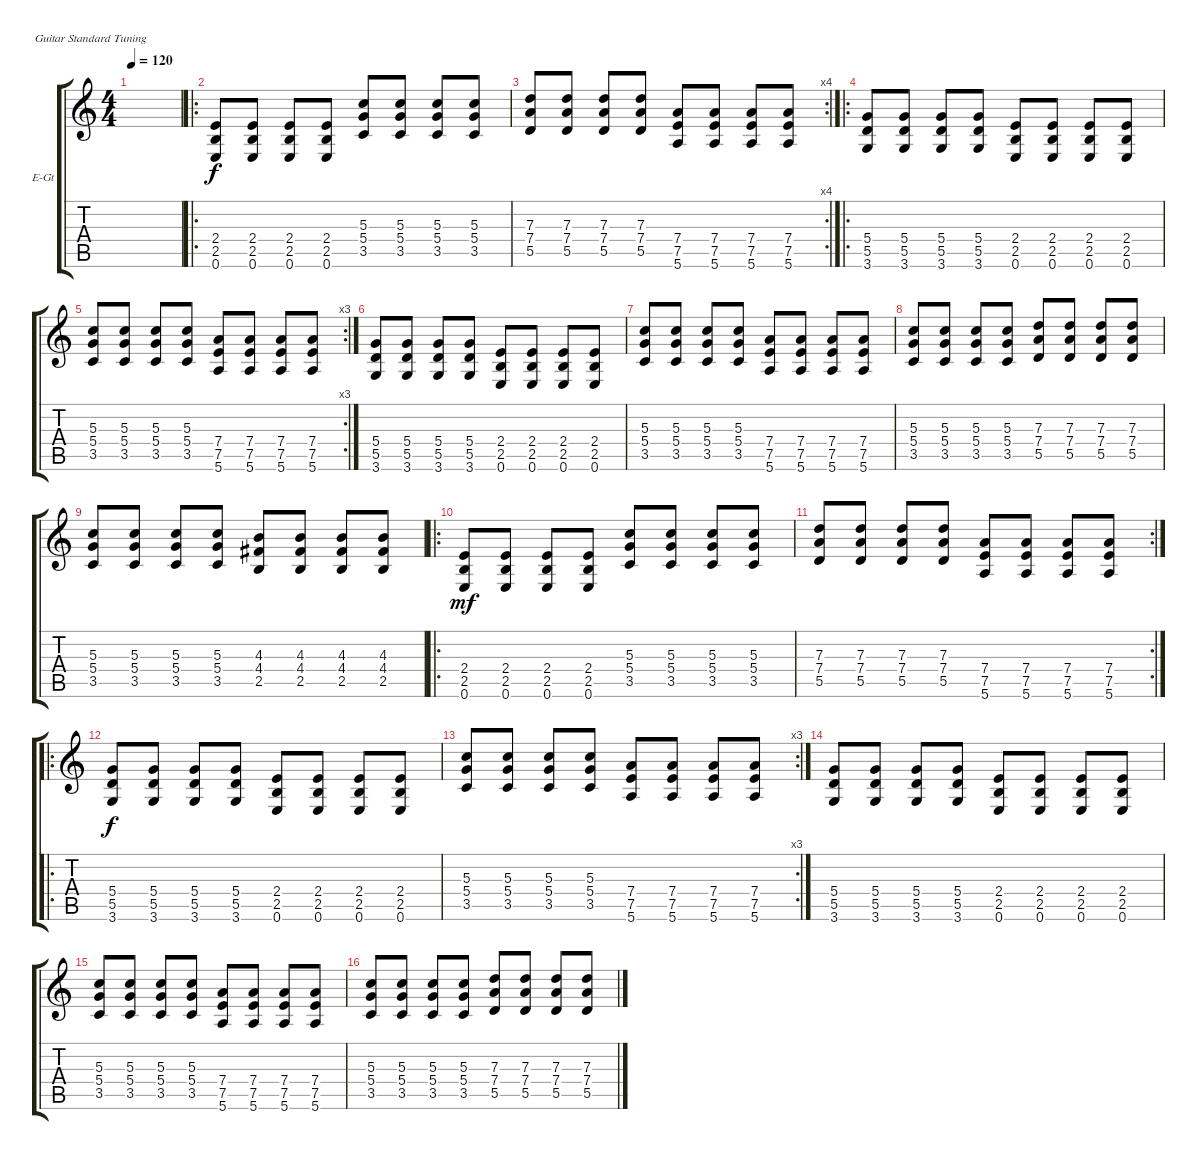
\defaultSystemsLayout 4
\bracketExtendMode groupsimilarinstruments
\firstSystemTrackNameOrientation horizontal
\otherSystemsTrackNameOrientation horizontal
\track ("Electric Guitar" "E-Gt") {instrument distortionguitar}
\staff {score tabs}
\tuning (E4 B3 G3 D3 A2 E2)
\ts (4 4)
\tempo 120
\clef g2
\ks c
|
\ro
(0.6 2.5 2.4).8 (0.6 2.5 2.4).8 (0.6 2.5 2.4).8 (0.6 2.5 2.4).8 (3.5 5.4 5.3).8 (3.5 5.4 5.3).8 (3.5 5.4 5.3).8 (3.5 5.4 5.3).8 |
\rc 4
(5.5 7.4 7.3).8 (5.5 7.4 7.3).8 (5.5 7.4 7.3).8 (5.5 7.4 7.3).8 (5.6 7.5 7.4).8 (5.6 7.5 7.4).8 (5.6 7.5 7.4).8 (5.6 7.5 7.4).8 |
\ro
(3.6 5.5 5.4).8{dy f} (3.6 5.5 5.4).8 (3.6 5.5 5.4).8 (3.6 5.5 5.4).8 (0.6 2.5 2.4).8 (0.6 2.5 2.4).8 (0.6 2.5 2.4).8 (0.6 2.5 2.4).8 |
\rc 3
(3.5 5.4 5.3).8 (3.5 5.4 5.3).8 (3.5 5.4 5.3).8 (3.5 5.4 5.3).8 (5.6 7.5 7.4).8 (5.6 7.5 7.4).8 (5.6 7.5 7.4).8 (5.6 7.5 7.4).8 |
(3.6 5.5 5.4).8 (3.6 5.5 5.4).8 (3.6 5.5 5.4).8 (3.6 5.5 5.4).8 (0.6 2.5 2.4).8 (0.6 2.5 2.4).8 (0.6 2.5 2.4).8 (0.6 2.5 2.4).8 |
(3.5 5.4 5.3).8 (3.5 5.3 5.4).8 (3.5 5.4 5.3).8 (3.5 5.4 5.3).8 (5.6 7.5 7.4).8 (5.6 7.5 7.4).8 (5.6 7.5 7.4).8 (5.6 7.5 7.4).8 |
(3.5 5.4 5.3).8 (3.5 5.4 5.3).8 (3.5 5.4 5.3).8 (3.5 5.4 5.3).8 (5.5 7.4 7.3).8 (5.5 7.4 7.3).8 (5.5 7.4 7.3).8 (5.5 7.4 7.3).8 |
(3.5 5.4 5.3).8 (3.5 5.4 5.3).8 (3.5 5.4 5.3).8 (3.5 5.4 5.3).8 (4.4 2.5 4.3).8 (4.4 2.5 4.3).8 (4.4 2.5 4.3).8 (4.4 2.5 4.3).8 |
\ro
(0.6 2.5 2.4).8{dy mf} (0.6 2.5 2.4).8 (0.6 2.5 2.4).8 (0.6 2.5 2.4).8 (3.5 5.4 5.3).8 (3.5 5.4 5.3).8 (3.5 5.4 5.3).8 (3.5 5.4 5.3).8 |
\rc 2
(5.5 7.4 7.3).8 (5.5 7.4 7.3).8 (5.5 7.4 7.3).8 (5.5 7.4 7.3).8 (5.6 7.5 7.4).8 (5.6 7.5 7.4).8 (5.6 7.5 7.4).8 (5.6 7.5 7.4).8 |
\ro
(3.6 5.5 5.4).8{dy f} (3.6 5.5 5.4).8 (3.6 5.5 5.4).8 (3.6 5.5 5.4).8 (0.6 2.5 2.4).8 (0.6 2.5 2.4).8 (0.6 2.5 2.4).8 (0.6 2.5 2.4).8 |
\rc 3
(3.5 5.4 5.3).8 (3.5 5.4 5.3).8 (3.5 5.4 5.3).8 (3.5 5.4 5.3).8 (5.6 7.5 7.4).8 (5.6 7.5 7.4).8 (5.6 7.5 7.4).8 (5.6 7.5 7.4).8 |
(3.6 5.5 5.4).8 (3.6 5.5 5.4).8 (3.6 5.5 5.4).8 (3.6 5.5 5.4).8 (0.6 2.5 2.4).8 (0.6 2.5 2.4).8 (0.6 2.5 2.4).8 (0.6 2.5 2.4).8 |
(3.5 5.4 5.3).8 (3.5 5.3 5.4).8 (3.5 5.4 5.3).8 (3.5 5.4 5.3).8 (5.6 7.5 7.4).8 (5.6 7.5 7.4).8 (5.6 7.5 7.4).8 (5.6 7.5 7.4).8 |
(3.5 5.4 5.3).8 (3.5 5.4 5.3).8 (3.5 5.4 5.3).8 (3.5 5.4 5.3).8 (5.5 7.4 7.3).8 (5.5 7.4 7.3).8 (5.5 7.4 7.3).8 (5.5 7.4 7.3).8
